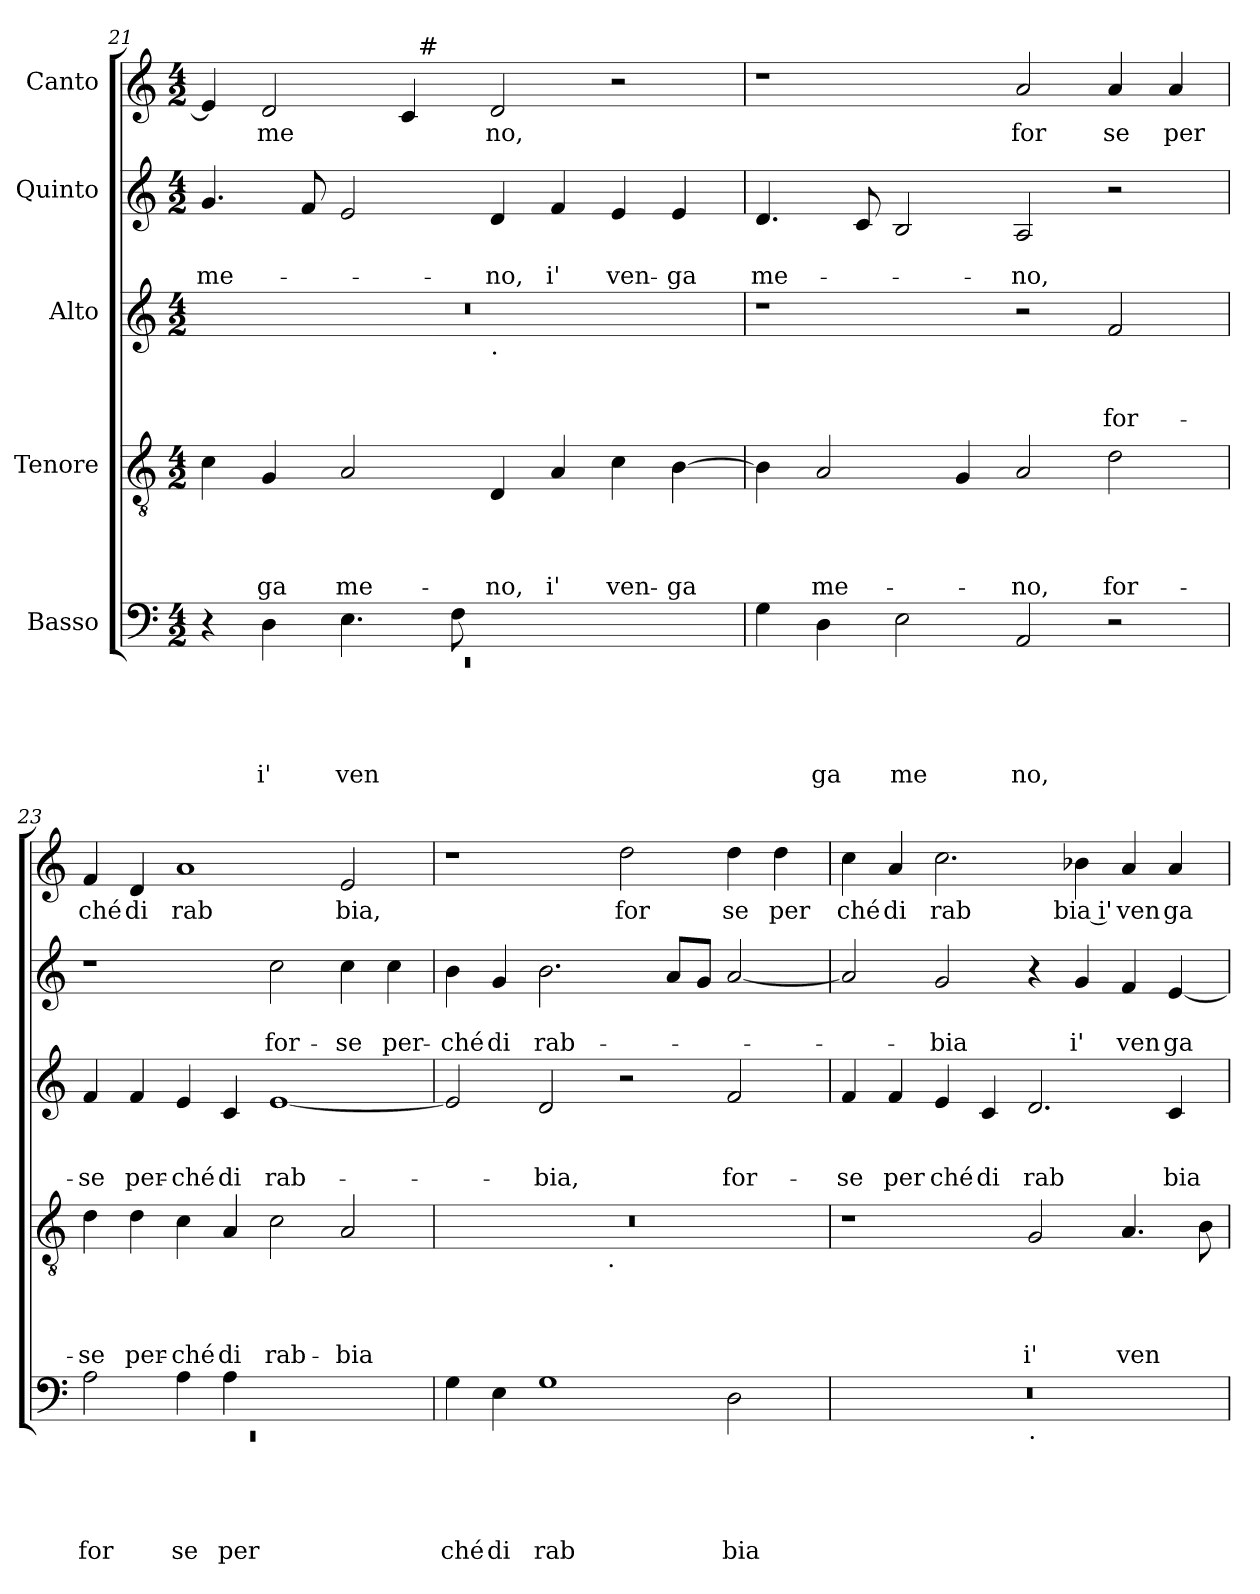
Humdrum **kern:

**kern	**text	**text	**text	**text	**text	**kern	**text	**text	**text	**text	**kern	**text	**text	**text	**kern	**text	**text	**kern	**text
*part5	*part5	*part5	*part5	*part5	*part5	*part4	*part4	*part4	*part4	*part4	*part3	*part3	*part3	*part3	*part2	*part2	*part2	*part1	*part1
*staff5	*staff5	*staff5	*staff5	*staff5	*staff5	*staff4	*staff4	*staff4	*staff4	*staff4	*staff3	*staff3	*staff3	*staff3	*staff2	*staff2	*staff2	*staff1	*staff1
*I"Basso	*	*	*	*	*	*I"Tenore	*	*	*	*	*I"Alto	*	*	*	*I"Quinto	*	*	*I"Canto	*
*clefF4	*	*	*	*	*	*clefGv2	*	*	*	*	*clefG2	*	*	*	*clefG2	*	*	*clefG2	*
*k[]	*	*	*	*	*	*k[]	*	*	*	*	*k[]	*	*	*	*k[]	*	*	*k[]	*
*C:	*	*	*	*	*	*C:	*	*	*	*	*C:	*	*	*	*C:	*	*	*C:	*
*M4/2	*	*	*	*	*	*M4/2	*	*	*	*	*M4/2	*	*	*	*M4/2	*	*	*M4/2	*
=21	=21	=21	=21	=21	=21	=21	=21	=21	=21	=21	=21	=21	=21	=21	=21	=21	=21	=21	=21
*^	*	*	*	*	*	*	*	*	*	*	*	*	*	*	*	*	*	*	*
!	!LO:N:vis=1	!	!	!	!	!	!	!	!	!	!	!	!	!	!	!	!	!LO:LY:b	!	!
*	*^	*	*	*	*	*	*	*	*	*	*	*^	*	*	*	*	*	*	*^	*
0ryy	0rEE	4r	.	.	.	.	.	4c\	.	.	.	.	0r	1ryy	.	.	.	4.g/	.	me-	4e/]	2ryy	.
!	!	!	!	!	!	!	!LO:LY:b	!	!	!	!	!LO:LY:b	!	!	!	!	!	!	!	!	!	!	!LO:LY:b
.	.	4D\	.	.	.	.	i'	4G/	.	.	.	-ga	.	.	.	.	.	.	.	.	2d/	.	me
.	.	.	.	.	.	.	.	.	.	.	.	.	.	.	.	.	.	8f/	.	.	.	.	.
!	!	!	!	!	!	!	!LO:LY:b	!	!	!	!	!LO:LY:b	!	!	!	!	!	!	!	!	!	!	!
.	.	4.E\	.	.	.	.	ven	2A/	.	.	.	me-	.	.	.	.	.	2e/	.	.	.	4ryy	.
.	.	.	.	.	.	.	.	.	.	.	.	.	.	.	.	.	.	.	.	.	4c/	32ryy	.
!	!	!	!	!	!	!	!	!	!	!	!	!	!	!	!	!	!	!	!	!	!	!LO:TX:a:t=#	!
.	.	.	.	.	.	.	.	.	.	.	.	.	.	.	.	.	.	.	.	.	.	1ryy	.
.	.	8F\	.	.	.	.	.	.	.	.	.	.	.	.	.	.	.	.	.	.	.	.	.
!	!	!	!	!	!	!	!	!	!	!	!	!	!	!LO:TX:b:t=.	!	!	!	!	!	!	!	!	!
!	!	!	!	!	!	!	!	!	!	!	!	!LO:LY:b	!	!	!	!	!	!	!	!LO:LY:b	!	!	!LO:LY:b
.	.	1ryy	.	.	.	.	.	4D/	.	.	.	-no,	.	1ryy	.	.	.	4d/	.	-no,	2d/	.	no,
!	!	!	!	!	!	!	!	!	!	!	!	!LO:LY:b	!	!	!	!	!	!	!	!LO:LY:b	!	!	!
.	.	.	.	.	.	.	.	4A/	.	.	.	i'	.	.	.	.	.	4f/	.	i'	.	.	.
!	!	!	!	!	!	!	!	!	!	!	!	!LO:LY:b	!	!	!	!	!	!	!	!LO:LY:b	!	!	!
.	.	.	.	.	.	.	.	4c\	.	.	.	ven-	.	.	.	.	.	4e/	.	ven-	2r	.	.
!	!	!	!	!	!	!	!	!	!	!	!	!LO:LY:b	!	!	!	!	!	!	!	!LO:LY:b	!	!	!
.	.	.	.	.	.	.	.	[>4B\	.	.	.	-ga	.	.	.	.	.	4e/	.	-ga	.	.	.
.	.	.	.	.	.	.	.	.	.	.	.	.	.	.	.	.	.	.	.	.	.	8..ryy	.
=22	=22	=22	=22	=22	=22	=22	=22	=22	=22	=22	=22	=22	=22	=22	=22	=22	=22	=22	=22	=22	=22	=22	=22
!	!	!	!	!	!	!	!	!	!	!	!	!	!	!	!	!	!	!	!	!LO:LY:b	!	!	!
*v	*v	*v	*	*	*	*	*	*	*	*	*	*	*v	*v	*	*	*	*	*	*	*v	*v	*
4G\	.	.	.	.	.	4B\]	.	.	.	.	1r	.	.	.	4.d/	.	me-	1r	.
!	!	!	!	!	!LO:LY:b	!	!	!	!	!LO:LY:b	!	!	!	!	!	!	!	!	!
4D\	.	.	.	.	ga	2A/	.	.	.	me-	.	.	.	.	.	.	.	.	.
.	.	.	.	.	.	.	.	.	.	.	.	.	.	.	8c/	.	.	.	.
!	!	!	!	!	!LO:LY:b	!	!	!	!	!	!	!	!	!	!	!	!	!	!
2E\	.	.	.	.	me	.	.	.	.	.	.	.	.	.	2B/	.	.	.	.
.	.	.	.	.	.	4G/	.	.	.	.	.	.	.	.	.	.	.	.	.
!	!	!	!	!	!LO:LY:b	!	!	!	!	!LO:LY:b	!	!	!	!	!	!	!LO:LY:b	!	!LO:LY:b
2AA/	.	.	.	.	no,	2A/	.	.	.	-no,	2r	.	.	.	2A/	.	-no,	2a/	for
!	!	!	!	!	!	!	!	!	!	!LO:LY:b	!	!	!	!LO:LY:b	!	!	!	!	!LO:LY:b
2r	.	.	.	.	.	2d\	.	.	.	for-	2f/	.	.	for-	2r	.	.	4a/	se
!	!	!	!	!	!	!	!	!	!	!	!	!	!	!	!	!	!	!	!LO:LY:b
.	.	.	.	.	.	.	.	.	.	.	.	.	.	.	.	.	.	4a/	per
=23	=23	=23	=23	=23	=23	=23	=23	=23	=23	=23	=23	=23	=23	=23	=23	=23	=23	=23	=23
*^	*	*	*	*	*	*	*	*	*	*	*	*	*	*	*	*	*	*	*
!	!LO:N:vis=1	!	!	!	!	!LO:LY:b	!	!	!	!	!LO:LY:b	!	!	!	!LO:LY:b	!	!	!	!	!LO:LY:b
*	*^	*	*	*	*	*	*	*	*	*	*	*	*	*	*	*	*	*	*	*
0ryy	0rEE	2A\	.	.	.	.	for	4d\	.	.	.	-se	4f/	.	.	-se	1r	.	.	4f/	ché
!	!	!	!	!	!	!	!	!	!	!	!	!LO:LY:b	!	!	!	!LO:LY:b	!	!	!	!	!LO:LY:b
.	.	.	.	.	.	.	.	4d\	.	.	.	per-	4f/	.	.	per-	.	.	.	4d/	di
!	!	!	!	!	!	!	!LO:LY:b	!	!	!	!	!LO:LY:b	!	!	!	!LO:LY:b	!	!	!	!	!LO:LY:b
.	.	4A\	.	.	.	.	se	4c\	.	.	.	-ché	4e/	.	.	-ché	.	.	.	1a	rab
!	!	!	!	!	!	!	!LO:LY:b	!	!	!	!	!LO:LY:b	!	!	!	!LO:LY:b	!	!	!	!	!
.	.	4A\	.	.	.	.	per	4A/	.	.	.	di	4c/	.	.	di	.	.	.	.	.
!	!	!	!	!	!	!	!	!	!	!	!	!LO:LY:b	!	!	!	!LO:LY:b	!	!	!LO:LY:b	!	!
.	.	1ryy	.	.	.	.	.	2c\	.	.	.	rab-	[<1e	.	.	rab-	2cc\	.	for-	.	.
!	!	!	!	!	!	!	!	!	!	!	!	!LO:LY:b	!	!	!	!	!	!	!LO:LY:b	!	!LO:LY:b
.	.	.	.	.	.	.	.	2A/	.	.	.	-bia	.	.	.	.	4cc\	.	-se	2e/	bia,
!	!	!	!	!	!	!	!	!	!	!	!	!	!	!	!	!	!	!	!LO:LY:b	!	!
.	.	.	.	.	.	.	.	.	.	.	.	.	.	.	.	.	4cc\	.	per-	.	.
*v	*v	*v	*	*	*	*	*	*	*	*	*	*	*	*	*	*	*	*	*	*	*
=24	=24	=24	=24	=24	=24	=24	=24	=24	=24	=24	=24	=24	=24	=24	=24	=24	=24	=24	=24
!	!	!	!	!	!LO:LY:b	!	!	!	!	!	!	!	!	!	!	!	!LO:LY:b	!	!
*	*	*	*	*	*	*^	*	*	*	*	*	*	*	*	*	*	*	*	*
4G\	.	.	.	.	ché	0r	2ryy	.	.	.	.	2e/]	.	.	.	4b\	.	-ché	1r	.
!	!	!	!	!	!LO:LY:b	!	!	!	!	!	!	!	!	!	!	!	!	!LO:LY:b	!	!
4E\	.	.	.	.	di	.	.	.	.	.	.	.	.	.	.	4g/	.	di	.	.
!	!	!	!	!	!LO:LY:b	!	!	!	!	!	!	!	!	!	!LO:LY:b	!	!	!LO:LY:b	!	!
1G	.	.	.	.	rab	.	4...ryy	.	.	.	.	2d/	.	.	-bia,	2.b\	.	rab-	.	.
!	!	!	!	!	!	!	!LO:TX:b:t=.	!	!	!	!	!	!	!	!	!	!	!	!	!
.	.	.	.	.	.	.	1ryy	.	.	.	.	.	.	.	.	.	.	.	.	.
!	!	!	!	!	!	!	!	!	!	!	!	!	!	!	!	!	!	!	!	!LO:LY:b
.	.	.	.	.	.	.	.	.	.	.	.	2r	.	.	.	.	.	.	2dd\	for
.	.	.	.	.	.	.	.	.	.	.	.	.	.	.	.	8a/L	.	.	.	.
.	.	.	.	.	.	.	.	.	.	.	.	.	.	.	.	8g/J	.	.	.	.
!	!	!	!	!	!LO:LY:b	!	!	!	!	!	!	!	!	!	!LO:LY:b	!	!	!	!	!LO:LY:b
2D\	.	.	.	.	bia	.	.	.	.	.	.	2f/	.	.	for-	[>2a/	.	.	4dd\	se
!	!	!	!	!	!	!	!	!	!	!	!	!	!	!	!	!	!	!	!	!LO:LY:b
.	.	.	.	.	.	.	.	.	.	.	.	.	.	.	.	.	.	.	4dd\	per
.	.	.	.	.	.	.	32ryy	.	.	.	.	.	.	.	.	.	.	.	.	.
!!LO:PB:g=z
=25	=25	=25	=25	=25	=25	=25	=25	=25	=25	=25	=25	=25	=25	=25	=25	=25	=25	=25	=25	=25
!	!	!	!	!	!	!	!	!	!	!	!	!	!	!	!LO:LY:b	!	!	!	!	!LO:LY:b
*^	*	*	*	*	*	*v	*v	*	*	*	*	*	*	*	*	*	*	*	*	*
0r	1ryy	.	.	.	.	.	1r	.	.	.	.	4f/	.	.	-se	2a/]	.	.	4cc\	ché
!	!	!	!	!	!	!	!	!	!	!	!	!	!	!	!LO:LY:b	!	!	!	!	!LO:LY:b
.	.	.	.	.	.	.	.	.	.	.	.	4f/	.	.	per	.	.	.	4a/	di
!	!	!	!	!	!	!	!	!	!	!	!	!	!	!	!LO:LY:b	!	!	!LO:LY:b	!	!LO:LY:b
.	.	.	.	.	.	.	.	.	.	.	.	4e/	.	.	ché	2g/	.	-bia	2.cc\	rab
!	!	!	!	!	!	!	!	!	!	!	!	!	!	!	!LO:LY:b	!	!	!	!	!
.	.	.	.	.	.	.	.	.	.	.	.	4c/	.	.	di	.	.	.	.	.
!	!LO:TX:b:t=.	!	!	!	!	!	!	!	!	!	!	!	!	!	!	!	!	!	!	!
!	!	!	!	!	!	!	!	!	!	!	!LO:LY:b	!	!	!	!LO:LY:b	!	!	!	!	!
.	1ryy	.	.	.	.	.	2G/	.	.	.	i'	2.d/	.	.	rab	4r	.	.	.	.
!	!	!	!	!	!	!	!	!	!	!	!	!	!	!	!	!	!	!LO:LY:b	!	!LO:LY:b:rj
.	.	.	.	.	.	.	.	.	.	.	.	.	.	.	.	4g/	.	i'	4b-X\	bia i'
!	!	!	!	!	!	!	!	!	!	!	!LO:LY:b	!	!	!	!	!	!	!LO:LY:b	!	!LO:LY:b
.	.	.	.	.	.	.	4.A/	.	.	.	ven	.	.	.	.	4f/	.	ven	4a/	ven
!	!	!	!	!	!	!	!	!	!	!	!	!	!	!	!LO:LY:b	!	!	!LO:LY:b	!	!LO:LY:b
.	.	.	.	.	.	.	.	.	.	.	.	4c/	.	.	bia	[<4e/	.	ga	4a/	ga
.	.	.	.	.	.	.	8B\	.	.	.	.	.	.	.	.	.	.	.	.	.
*v	*v	*	*	*	*	*	*	*	*	*	*	*	*	*	*	*	*	*	*	*
=	=	=	=	=	=	=	=	=	=	=	=	=	=	=	=	=	=	=	=
*-	*-	*-	*-	*-	*-	*-	*-	*-	*-	*-	*-	*-	*-	*-	*-	*-	*-	*-	*-
